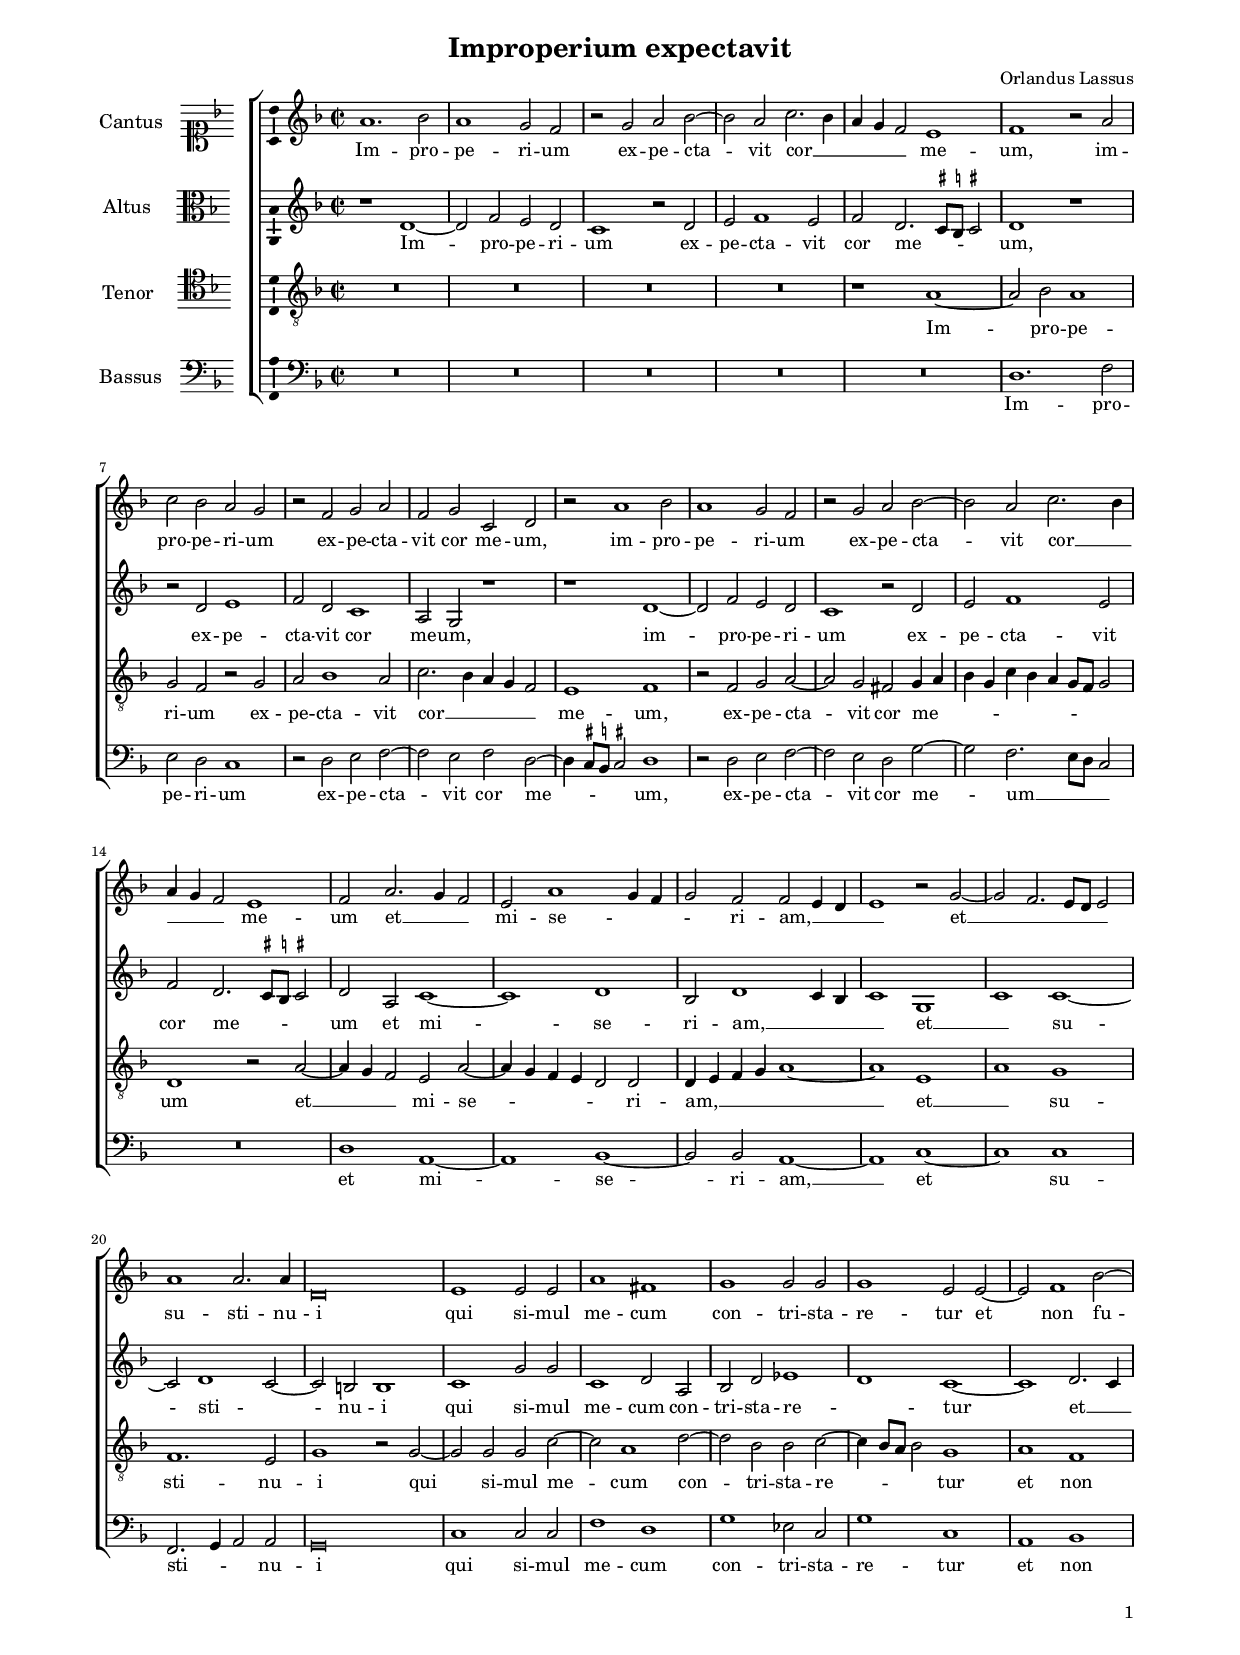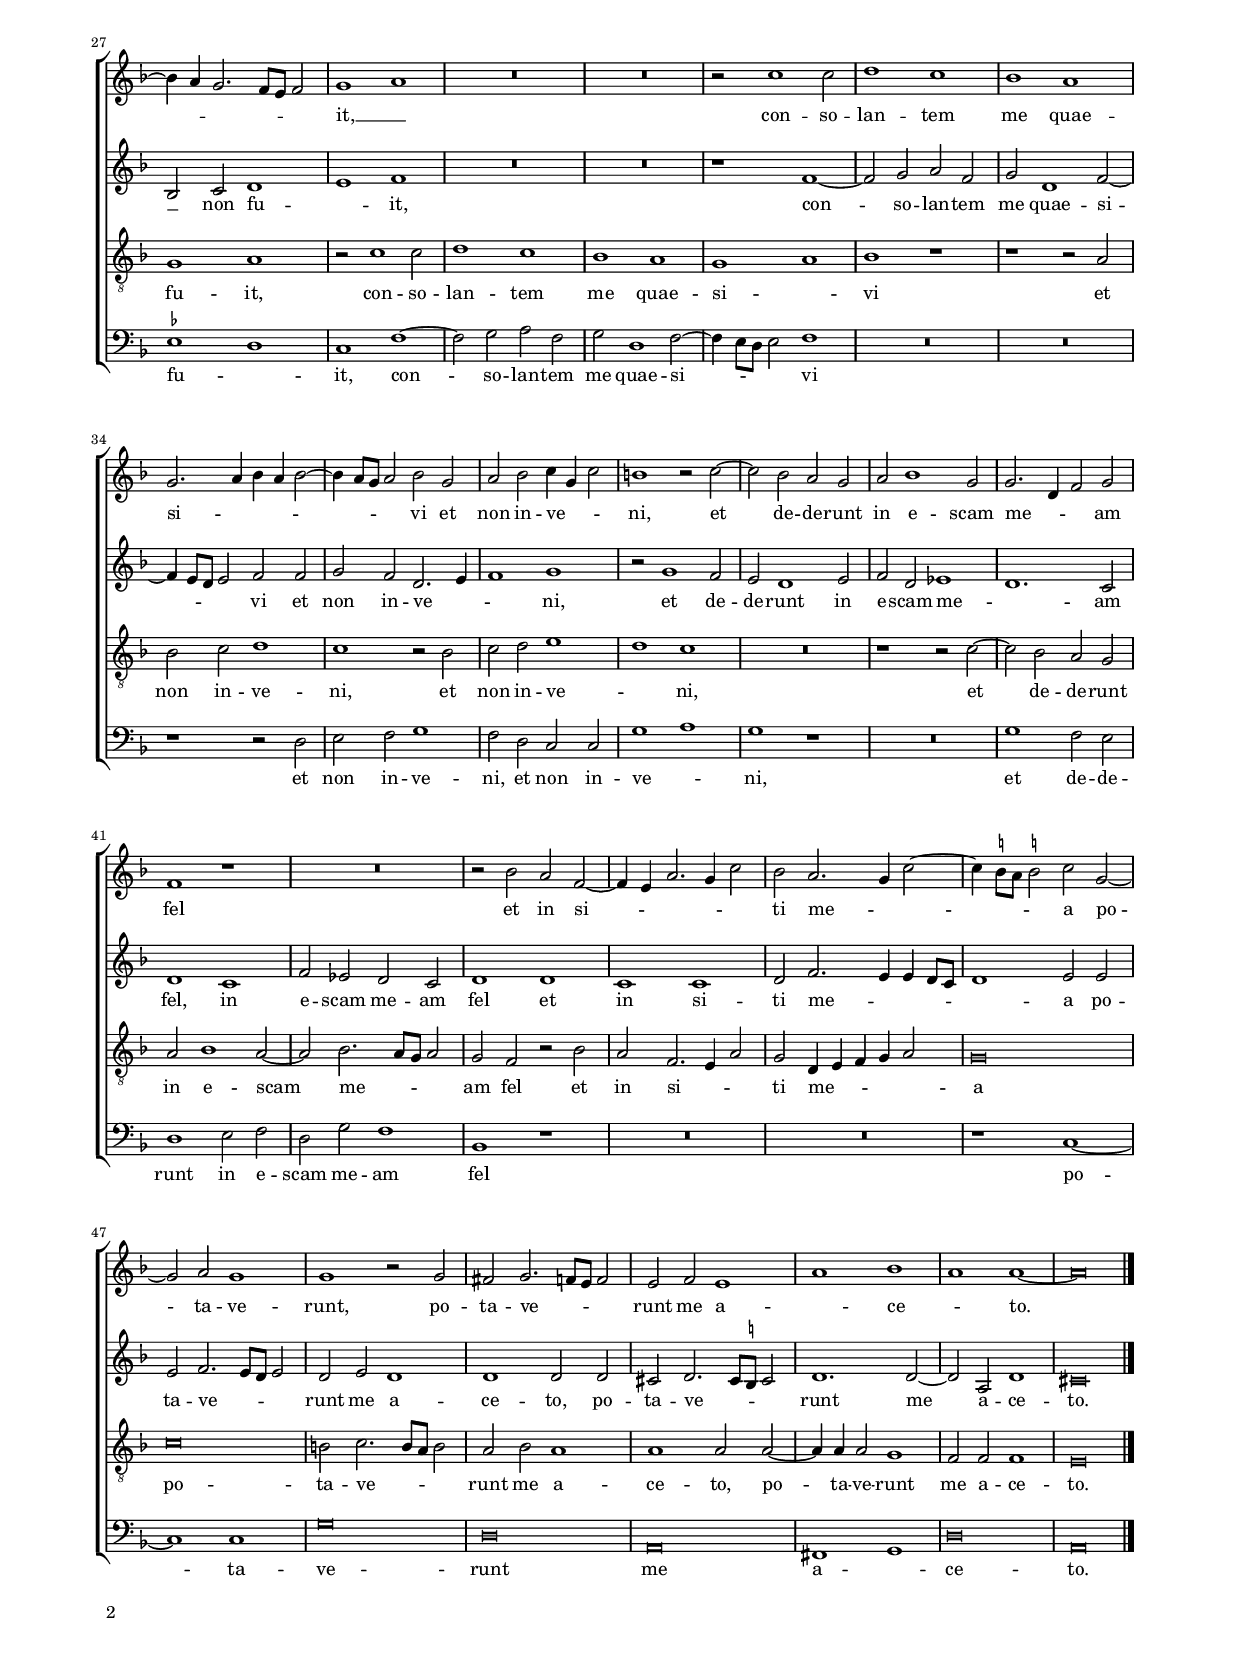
\header
{
  title="Improperium expectavit"
  composer="Orlandus Lassus"
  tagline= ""
}

\version "2.22.1"
\include "deutsch.ly"
#(set-global-staff-size 15)
#(ly:set-option 'point-and-click #f)


	ficta = { \once \set suggestAccidentals = ##t }
	
	forget = #(define-music-function (music) (ly:music?) #{
		\accidentalStyle forget
		$music
		\accidentalStyle default
		#})
    
    m = \melisma
    me = \melismaEnd


\paper
	{
    top-margin = 1.7 \cm
	bottom-margin = 1.1 \cm
	left-margin = 1.8 \cm
	right-margin = 1.8 \cm
	ragged-bottom = ##f
	ragged-last-bottom = ##f
	print-page-number = ##f
	system-system-spacing = #'((basic-distance . 17) (minimum-distance . 14) (padding . 6) (strechability . 150))
    oddFooterMarkup=\markup   \fill-line { "" \fromproperty #'page:page-number-string }
    evenFooterMarkup=\markup  \fill-line { \fromproperty #'page:page-number-string "" }
    last-bottom-spacing = #'((basic-distance . 11) (minimum-distance . 7) (padding . 4))
	systems-per-page = 4
%	min-systems-per-page = 3
	}
    
    	
global = {
	\key f \major
	\time 2/2 \set Score.measureLength = #(ly:make-moment 2/1)
	\skip 1*2*53 \bar "|."
	}


incipitcantus = \markup { \score {
	{
	\set Staff.instrumentName = \markup { \fontsize #1 "Cantus" }
	\key f \major
	\clef soprano
	s4 \bar ""
	}
	\layout  {
	raggedright = ##t
	indent = 1.6 \cm
	line-width = 2.5\cm
	\context { \Staff \remove Time_signature_engraver }
	\override Staff.Clef.Y-extent = #'(0 . 0)
	}} \hspace #1 }
	
      
incipitaltus = \markup { \score {
	{
	\set Staff.instrumentName = \markup { \fontsize #1 "Altus" }
	\key f \major
	\clef alto
	s4 \bar ""
	}
	\layout  {
	raggedright = ##t
	indent = 1.6 \cm
	line-width = 2.5\cm
	\context { \Staff \remove Time_signature_engraver }
	\override Staff.Clef.Y-extent = #'(0 . 0)
	}} \hspace #1 }


incipittenor = \markup { \score {
	{
	\set Staff.instrumentName = \markup { \fontsize #1 "Tenor" }
	\key f \major
	\clef tenor
	s4 \bar ""
	}
	\layout  {
	raggedright = ##t
	indent = 1.6 \cm
	line-width = 2.5\cm
	\context { \Staff \remove Time_signature_engraver }
	\override Staff.Clef.Y-extent = #'(0 . 0)
	}} \hspace #1 }


incipitbassus = \markup { \score {
	{
	\set Staff.instrumentName = \markup { \fontsize #1 "Bassus" }
	\key f \major
	\clef bass
	s4 \bar ""
	}
	\layout  {
	raggedright = ##t
	indent = 1.6 \cm
	line-width = 2.5\cm
	\context { \Staff \remove Time_signature_engraver }
	\override Staff.Clef.Y-extent = #'(0 . 0)
	}} \hspace #1 }


cantus =  \relative c''
	{
	a1. b2
	a1 g2 f
	r2 g a b~
	b2 a c2. \m b4
%5
	a4 g f2 \me e1 |
	f1 r2 a
	c2 b a g
	r2 f g a
	f2 g c, d
%10
	r2 a'1 b2 |
	a1 g2 f
	r2 g a b~
	b2 a c2. \m b4
	a4 g f2 \me e1
%15
	f2 a2. \m g4 f2 \me |
	e2 a1 \m g4 f
	g2 \me f f \m e4 d
	e1 \me r2 g~
	g2 \m f2. e8 d e2 \me
%20
	a1 a2. a4 |
	d,\breve
	e1 e2 e
	a1 fis
	g1 g2 g
%25
	g1 e2 e~ |
	e2 f1 b2~
	b4 \m a g2. f8 e f2 \me
	g1 \m a \me
	R\breve
%30
	R\breve |
	r2 c1 c2
	d1 c
	b1 a
	g2. \m a4 b a b2~
%35
	b4 a8 g a2 \me b g |
	a2 b c4 \m g c2 \me
	h1 r2 c~
	c2 b a g
	a2 b1 g2
%40
	g2. \m d4 f2 \me g |
	f1 r
	R\breve
	r2 b a f~
	f4 \m e a2. g4 c2 \me
%45
	b2 a2. \m g4 c2~ |
	c4 \stemDown \ficta h8 a \ficta h!2 \me \stemNeutral c g~
	g2 a g1
	g1 r2 g
	fis2 g2. \m f8 e f2 \me
%50
	e2 f e1 \m |
	a1 \me b \m
	a1 \me a~
	a\breve |
	}


altus =  \relative c'
	{
	r1 d~
	d2 f e d
	c1 r2 d
	e2 f1 e2
%5
	f2 d2. \m \ficta cis8 \ficta h \ficta cis!2 \me |
	d1 r
	r2 d e1
	f2 d c1
	a2 g r1
%10
	r1 d'~ |
	d2 f e d
	c1 r2 d
	e2 f1 e2
	f2 d2. \m \ficta cis8 \ficta h \ficta cis!2 \me
%15
	d2 a c1~ |
	c1 d
	b2 d1 \m c4 b
	c1 \me g \m
	c1 \me c~
%20
	c2 d1 \m c2~ |
	c2 \me h h1
	c1 g'2 g
	c,1 d2 a
	b2 d es1 \m
%25
	d1 \me c~ |
	c1 d2. \m c4
	b2 \me c d1 \m
	e1 \me f
	R\breve
%30
	R\breve |
	r1 f~
	f2 g a f
	g2 d1 f2~
	f4 \m e8 d e2 \me f f
%35
	g2 f d2. \m e4 |
	f1 \me g
	r2 g1 f2
	e2 d1 e2
	f2 d es1 \m
%40
	d1. \me c2 |
	d1 c
	f2 es d c
	d1 d
	c1 c
%45
	d2 f2. \m e4 e d8 c |
	d1 \me e2 e
	e2 f2. \m e8 d e2 \me
	d2 e d1
	d1 d2 d
%50
	cis2 d2. \m cis8 \ficta h cis2 \me |
	d1. d2~
	d2 a d1
	cis\breve |
	}


tenor =  \relative c'
	{
	R\breve
	R\breve
	R\breve
	R\breve
%5
	r1 a~
	a2 b a1
	g2 f r g
	a2 b1 a2
	c2. \m b4 a g f2 \me
%10
	e1 f |
	r2 f g a~
	a2 g fis g4 \m a
	b4 g c b a g8 f g2 \me
	d1 r2 a'~
%15
	a4 \m g f2 \me e a~ |
	a4 \m g f e d2 \me d
	d4 \m e f g a1~
	a1 \me e \m
	a1 \me g
%20
	f1. e2 |
	g1 r2 g~
	g2 g g c~
	c2 a1 d2~
	d2 b b c~
%25
	c4 \m b8 a b2 \me g1 |
	a1 f
	g1 a
	r2 c1 c2
	d1 c
%30
	b1 a |
	g1 \m a \me
	b1 r
	r1 r2 a
	b2 c d1
%35
	c1 r2 b |
	c2 d e1 \m
	d1 \me c
	R\breve
	r1 r2 c~
%40
	c2 b a g |
	a2 b1 a2~
	a2 b2. \m a8 g a2 \me
	g2 f r b
	a2 f2. \m e4 a2 \me
%45
	g2 d4 \m e f g a2 \me |
	g\breve
	c\breve
	h2 c2. \m h8 a h2 \me
	a2 b a1
%50
	a1 a2 a~ |
	a4 a a2 g1
	f2 f f1
	e\breve |
	}


bassus  =  \relative c
	{
	R\breve
	R\breve
	R\breve
	R\breve
%5
	R\breve
	d1. f2
	e2 d c1
	r2 d e f~
	f2 e f d~
%10
	d4 \m \ficta cis8 \ficta h \ficta cis!2 \me d1 |
	r2 d e f~
	f2 e d g~
	g2 f2. \m e8 d c2 \me
	R\breve
%15
	d1 a~ |
	a1 b~
	b2 b a1~
	a1 c~
	c1 c
%20
	f,2. \m g4 a2 \me a |
	g\breve
	c1 c2 c
	f1 d
	g1 es2 c
%25
	g'1 c, |
	a1 b
	\ficta es1 \m d \me
	c1 f~
	f2 g a f
%30
	g2 d1 f2~ |
	f4 \m e8 d e2 \me f1
	R\breve
	R\breve
	r1 r2 d
%35
	e2 f g1 |
	f2 d c c
	g'1 \m a \me
	g1 r
	R\breve
%40
	g1 f2 e |
	d1 e2 f
	d2 g f1
	b,1 r
	R\breve
%45
	R\breve |
	r1 c~
	c1 c
	g'\breve
	d\breve
%50
	a\breve |
	fis1 \m g \me
	d'\breve
	a\breve |
	}
	
lyricscantus = \lyricmode {
	Im -- pro -- pe -- ri -- um ex -- pe -- cta -- vit cor __ me -- um,
	im -- pro -- pe -- ri -- um ex -- pe -- cta -- vit cor me -- um,
	im -- pro -- pe -- ri -- um ex -- pe -- cta -- vit cor __ me -- um
	et __ mi -- se -- ri -- am, __
	et __ su -- sti -- nu -- i qui si -- mul me -- cum con -- tri -- sta -- re -- tur et non fu -- it, __
	con -- so -- lan -- tem me quae -- si -- vi et non in -- ve -- ni,
	et de -- de -- runt in e -- scam me -- am fel
	et in si -- ti me -- a po -- ta -- ve -- runt,
	po -- ta -- ve -- runt me a -- ce -- to.
	}


lyricsaltus = \lyricmode {
	Im -- pro -- pe -- ri -- um ex -- pe -- cta -- vit cor me -- um,
	ex -- pe -- cta -- vit cor me -- um,
	im -- pro -- pe -- ri -- um ex -- pe -- cta -- vit cor me -- um
	et mi -- se -- ri -- am, __
	et __ su -- sti -- nu -- i qui si -- mul me -- cum con -- tri -- sta -- re -- tur et __ non fu -- it,
	con -- so -- lan -- tem me quae -- si -- vi et non in -- ve -- ni,
	et de -- de -- runt in e -- scam me -- am fel,
	in e -- scam me -- am fel
	et in si -- ti me -- a po -- ta -- ve -- runt me a -- ce -- to,
	po -- ta -- ve -- runt me a -- ce -- to.
	}
	

lyricstenor = \lyricmode {
	Im -- pro -- pe -- ri -- um ex -- pe -- cta -- vit cor __ me -- um,
	ex -- pe -- cta -- vit cor me -- um
	et __ mi -- se -- ri -- am, __
	et __ su -- sti -- nu -- i qui si -- mul me -- cum con -- tri -- sta -- re -- tur et non fu -- it,
	con -- so -- lan -- tem me quae -- si -- vi et non in -- ve -- ni,
	et non in -- ve -- ni,
	et de -- de -- runt in e -- scam me -- am fel
	et in si -- ti me -- a po -- ta -- ve -- runt me a -- ce -- to,
	po -- ta -- ve -- runt me a -- ce -- to.
	}


lyricsbassus = \lyricmode {
	Im -- pro -- pe -- ri -- um ex -- pe -- cta -- vit cor me -- um,
	ex -- pe -- cta -- vit cor me -- um __
	et mi -- se -- ri -- am, __
	et su -- sti -- nu -- i qui si -- mul me -- cum con -- tri -- sta -- re -- tur et non fu -- it,
	con -- so -- lan -- tem me quae -- si -- vi et non in -- ve -- ni,
	et non in -- ve -- ni,
	et de -- de -- runt in e -- scam me -- am fel
	po -- ta -- ve -- runt me a -- ce -- to.
	}
	

\score
{  
	\new ChoirStaff \with { \override StaffGrouper.staff-staff-spacing.basic-distance = #12 }
	<<
	
	\new Staff << \global
	\new Voice="v1" {
		\set Staff.instrumentName=\incipitcantus
		\set Staff.midiInstrument = "reed organ"
		\clef "treble"
		\cantus }
	\new Lyrics \lyricsto "v1" {\lyricscantus }
	>>
	
	
	\new Staff << \global
	\new Voice="v2" {
		\set Staff.instrumentName=\incipitaltus
		\set Staff.midiInstrument = "reed organ"
		\clef "treble" 
		\altus}
	\new Lyrics \lyricsto "v2" {\lyricsaltus }
	>>

	
	\new Staff << \global
	\new Voice="v3" {
		\set Staff.instrumentName=\incipittenor
		\set Staff.midiInstrument = "reed organ"
		\clef "G_8"
		\tenor }
	\new Lyrics \lyricsto "v3" {\lyricstenor }
	>>
	
	
	\new Staff << \global
	\new Voice="v4" {
		\set Staff.instrumentName=\incipitbassus
		\set Staff.midiInstrument = "reed organ"
		\clef "bass" 
		\bassus }
	\new Lyrics \lyricsto "v4" {\lyricsbassus}
	>>
	
	>>
		
	\layout
	{
	indent = 2.6 \cm
    %	\context { \Lyrics \override VerticalAxisGroup.nonstaff-relatedstaff-spacing.padding = #2 }
	\context { \Staff \override TimeSignature.break-visibility = #end-of-line-invisible }
	\context { \Staff \consists "Ambitus_engraver" }
	\context { \Score \override BarNumber.padding = #2 }
	\context { \Voice \override NoteHead.style = #'baroque }
	}
	
\midi
	{
    	\tempo 2 = 90
	}
	
}


% EOF
